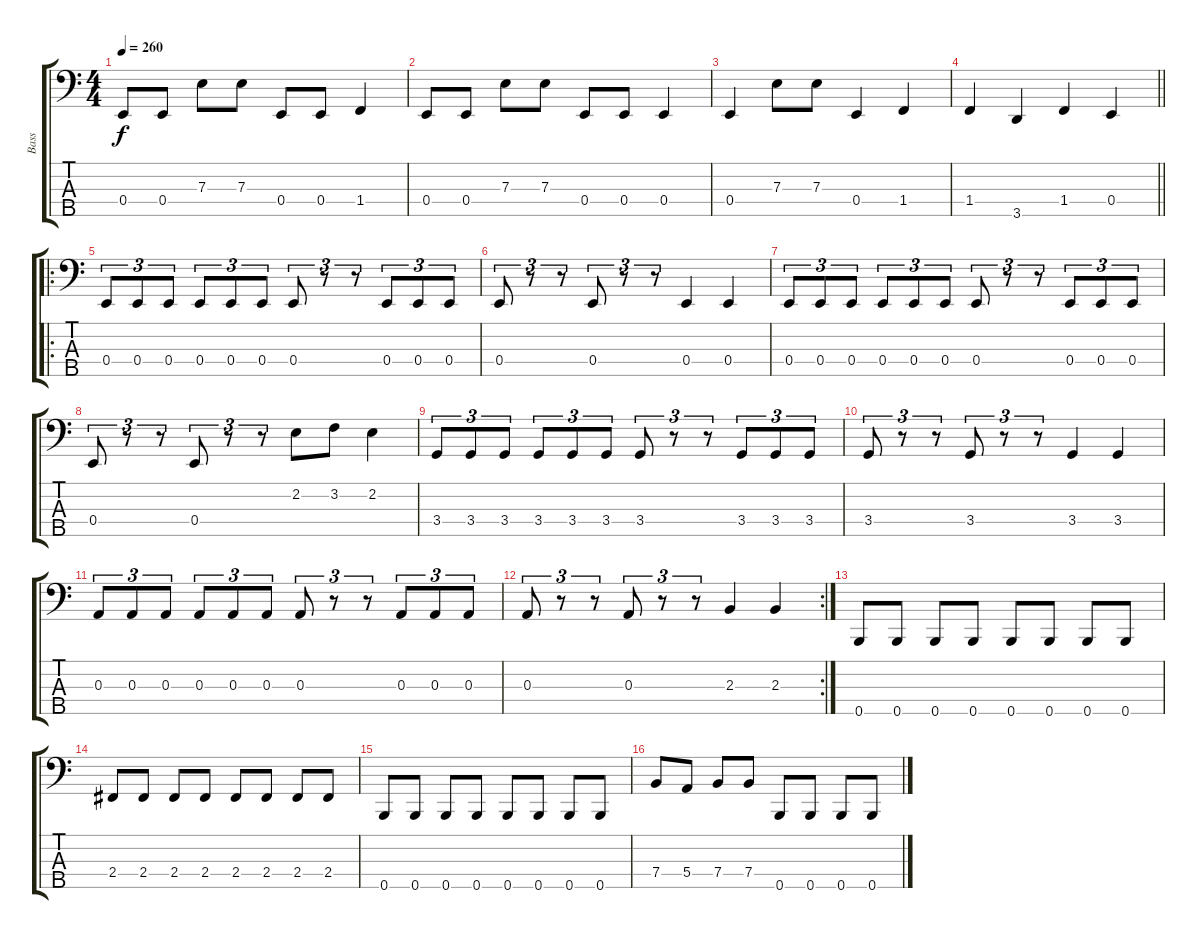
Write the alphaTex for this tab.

\track ("Bass" "Bass") {instrument electricbasspick}
\staff {score tabs}
\tuning (G2 D2 A1 E1 B0) {hide}
\ts (4 4)
\tempo 260
\clef f4
\ks c
0.4.8{dy f} 0.4.8 7.3.8 7.3.8 0.4.8 0.4.8 1.4.4 |
0.4.8 0.4.8 7.3.8 7.3.8 0.4.8 0.4.8 0.4.4 |
0.4.4 7.3.8 7.3.8 0.4.4 1.4.4 |
\barLineRight lightlight
1.4.4 3.5.4 1.4.4 0.4.4 |
\ro
0.4.8{tu (3 2)} 0.4.8{tu (3 2)} 0.4.8{tu (3 2)} 0.4.8{tu (3 2)} 0.4.8{tu (3 2)} 0.4.8{tu (3 2)} 0.4.8{tu (3 2)} r.8{tu (3 2)} r.8{tu (3 2)} 0.4.8{tu (3 2)} 0.4.8{tu (3 2)} 0.4.8{tu (3 2)} |
0.4.8{tu (3 2)} r.8{tu (3 2)} r.8{tu (3 2)} 0.4.8{tu (3 2)} r.8{tu (3 2)} r.8{tu (3 2)} 0.4.4 0.4.4 |
0.4.8{tu (3 2)} 0.4.8{tu (3 2)} 0.4.8{tu (3 2)} 0.4.8{tu (3 2)} 0.4.8{tu (3 2)} 0.4.8{tu (3 2)} 0.4.8{tu (3 2)} r.8{tu (3 2)} r.8{tu (3 2)} 0.4.8{tu (3 2)} 0.4.8{tu (3 2)} 0.4.8{tu (3 2)} |
0.4.8{tu (3 2)} r.8{tu (3 2)} r.8{tu (3 2)} 0.4.8{tu (3 2)} r.8{tu (3 2)} r.8{tu (3 2)} 2.2.8 3.2.8 2.2.4 |
3.4.8{tu (3 2)} 3.4.8{tu (3 2)} 3.4.8{tu (3 2)} 3.4.8{tu (3 2)} 3.4.8{tu (3 2)} 3.4.8{tu (3 2)} 3.4.8{tu (3 2)} r.8{tu (3 2)} r.8{tu (3 2)} 3.4.8{tu (3 2)} 3.4.8{tu (3 2)} 3.4.8{tu (3 2)} |
3.4.8{tu (3 2)} r.8{tu (3 2)} r.8{tu (3 2)} 3.4.8{tu (3 2)} r.8{tu (3 2)} r.8{tu (3 2)} 3.4.4 3.4.4 |
0.3.8{tu (3 2)} 0.3.8{tu (3 2)} 0.3.8{tu (3 2)} 0.3.8{tu (3 2)} 0.3.8{tu (3 2)} 0.3.8{tu (3 2)} 0.3.8{tu (3 2)} r.8{tu (3 2)} r.8{tu (3 2)} 0.3.8{tu (3 2)} 0.3.8{tu (3 2)} 0.3.8{tu (3 2)} |
\rc 2
0.3.8{tu (3 2)} r.8{tu (3 2)} r.8{tu (3 2)} 0.3.8{tu (3 2)} r.8{tu (3 2)} r.8{tu (3 2)} 2.3.4 2.3.4 |
0.5.8 0.5.8 0.5.8 0.5.8 0.5.8 0.5.8 0.5.8 0.5.8 |
2.4.8 2.4.8 2.4.8 2.4.8 2.4.8 2.4.8 2.4.8 2.4.8 |
0.5.8 0.5.8 0.5.8 0.5.8 0.5.8 0.5.8 0.5.8 0.5.8 |
7.4.8 5.4.8 7.4.8 7.4.8 0.5.8 0.5.8 0.5.8 0.5.8
